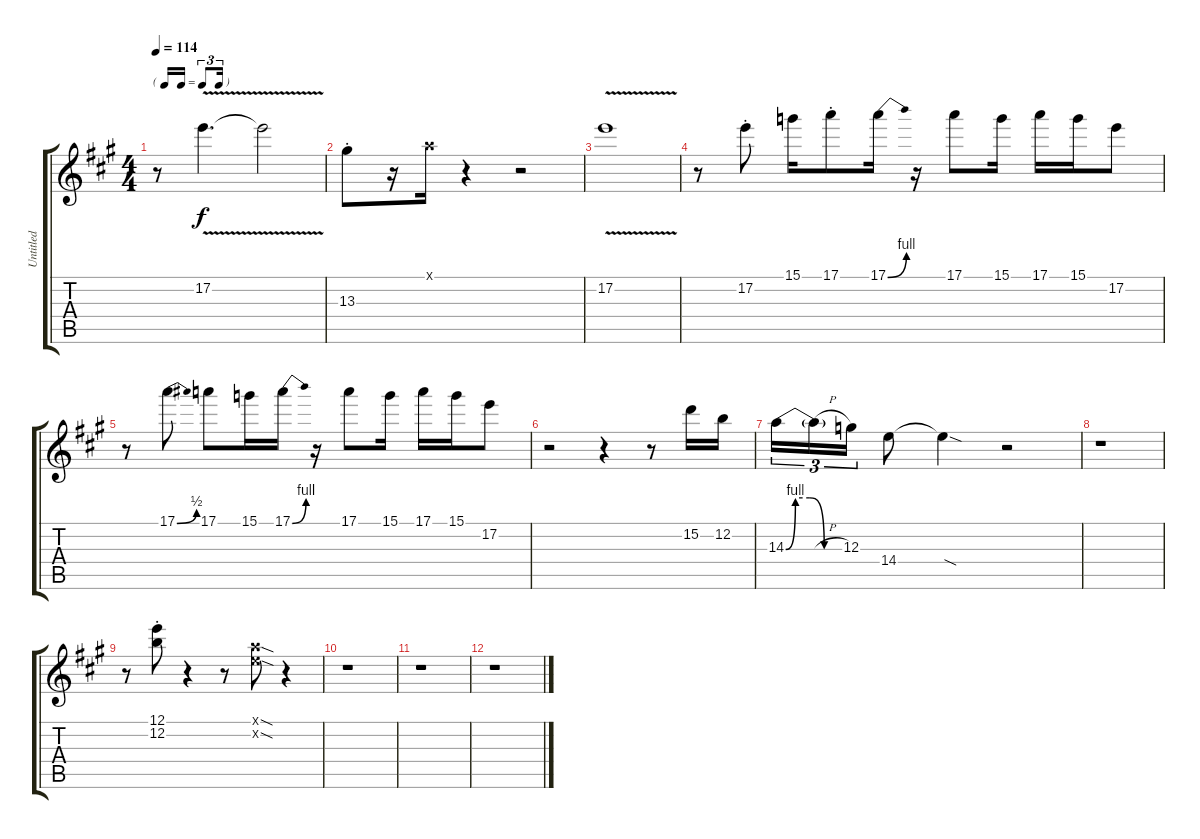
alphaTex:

\track ("Untitled" "Untitled") {instrument overdrivenguitar}
\staff {score tabs}
\tuning (E4 B3 G3 D3 A2 E2) {hide}
\ts (4 4)
\tf triplet16th
\tempo 114
\clef g2
\ks a
r.8{dy f} 17.2{v}.4{d} 17.2{v t}.2 |
13.3{st}.8 r.16 5.1{x}.16 r.4 r.2 |
17.2{v}.1 |
r.8 17.2{st}.8 15.1.16 17.1{st}.8 17.1{be (bend 0 0 60 4)}.16 r.16 17.1.8 15.1.16 17.1.16 15.1.16 17.2.8 |
r.8 17.1{be (bend 0 0 60 2)}.8 17.1.8 15.1.16 17.1{be (bend 0 0 60 4)}.16 r.16 17.1.8 15.1.16 17.1.16 15.1.16 17.2.8 |
r.2 r.4 r.8 15.2.16 12.2.16 |
14.3{be (custom 0 0 10 4 25 4 40 0 60 0)}.16{tu (3 2)} 14.3{h t}.16{tu (3 2)} 12.3.16{tu (3 2)} 14.4.8 14.4{sod t}.4 r.2 |
r.1 |
r.8 (12.1{st} 12.2{st}).8 r.4 r.8 (5.1{sod x} 5.2{sod x}).8 r.4 |
r.1 |
r.1 |
r.1
